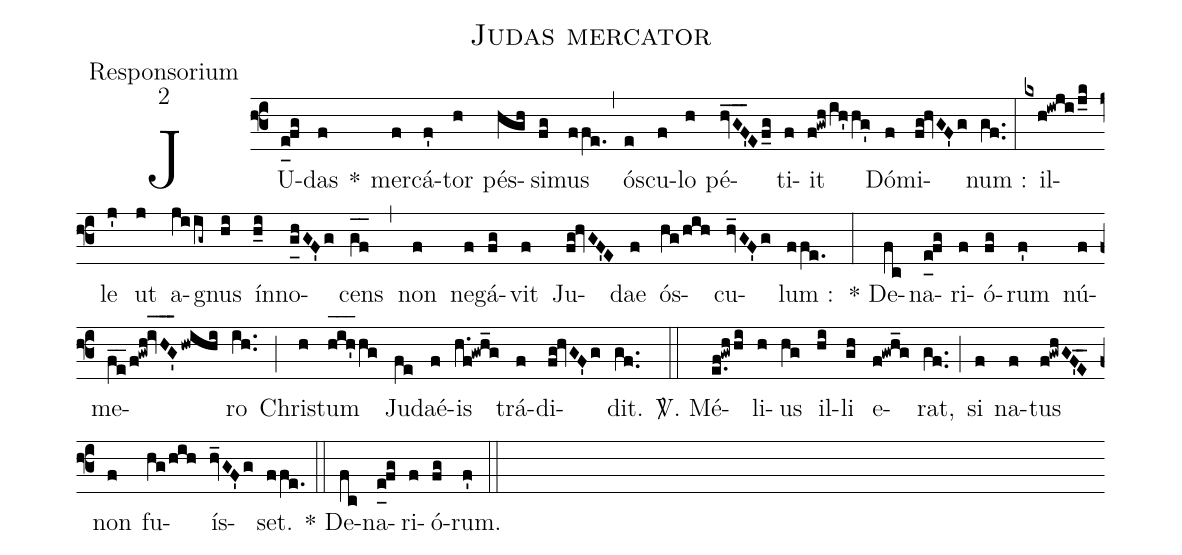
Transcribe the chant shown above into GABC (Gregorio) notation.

name:Judas mercator;
office-part:Responsorium;
mode:2;
%%
(f3) JU(e_0[uh:l]fg)das(f) *() mer(f)cá(f')tor(h) pés(hgh)si(fg)mus(ffe.) (,) ós(e)cu(f)lo(h) pé(hv_G_F'_3Ef_g)ti(f)it(f!gwh/ih'hg') Dó(f)mi(fg!hvGF'g)num :(gf..) (:) il(kxh!iwji/j_k)le(j') ut(j) a(jiig~)gnus(hi) ín(h_i)no(g_[uh:l]hGF'g)cens(g_[oh:h]f_[oh:h]) (,) non(f) ne(f)gá(fg)vit(f) Ju(fg!hvGF'E)dae(f) ós(hg/hih)cu(hv_GF'g)lum :(ffe.) (:) * De(fc)na(e_0[uh:l]fg)ri(f)ó(fg)rum(f') nú(f)me(fe__/f!gwh!iv_[oh:h]H_[oh:h]G'_3[oh:h]hwihi)ro(ih..) (;) Chri(h)stum(h_[oh:h]i_[oh:h]h'_[oh:h]hg) Ju(fe)daé(f)is(h.f!gwh_g) trá(f)di(fg!hvGF'g)dit.(gf..) (::) <sp>V/</sp>. Mé(e.f!gwhhi)li(h)us(hg) il(hi)li(gh) e(f!gwh_g)rat,(gf..) (;) si(f) na(f)tus(f!gwhGF'_5E_) non(f) fu(hg/hih)ís(hv_GF'g)set.(ffe.) (::) * De(fc)na(e_0[uh:l]fg)ri(f)ó(fg)rum.(f') (::)
